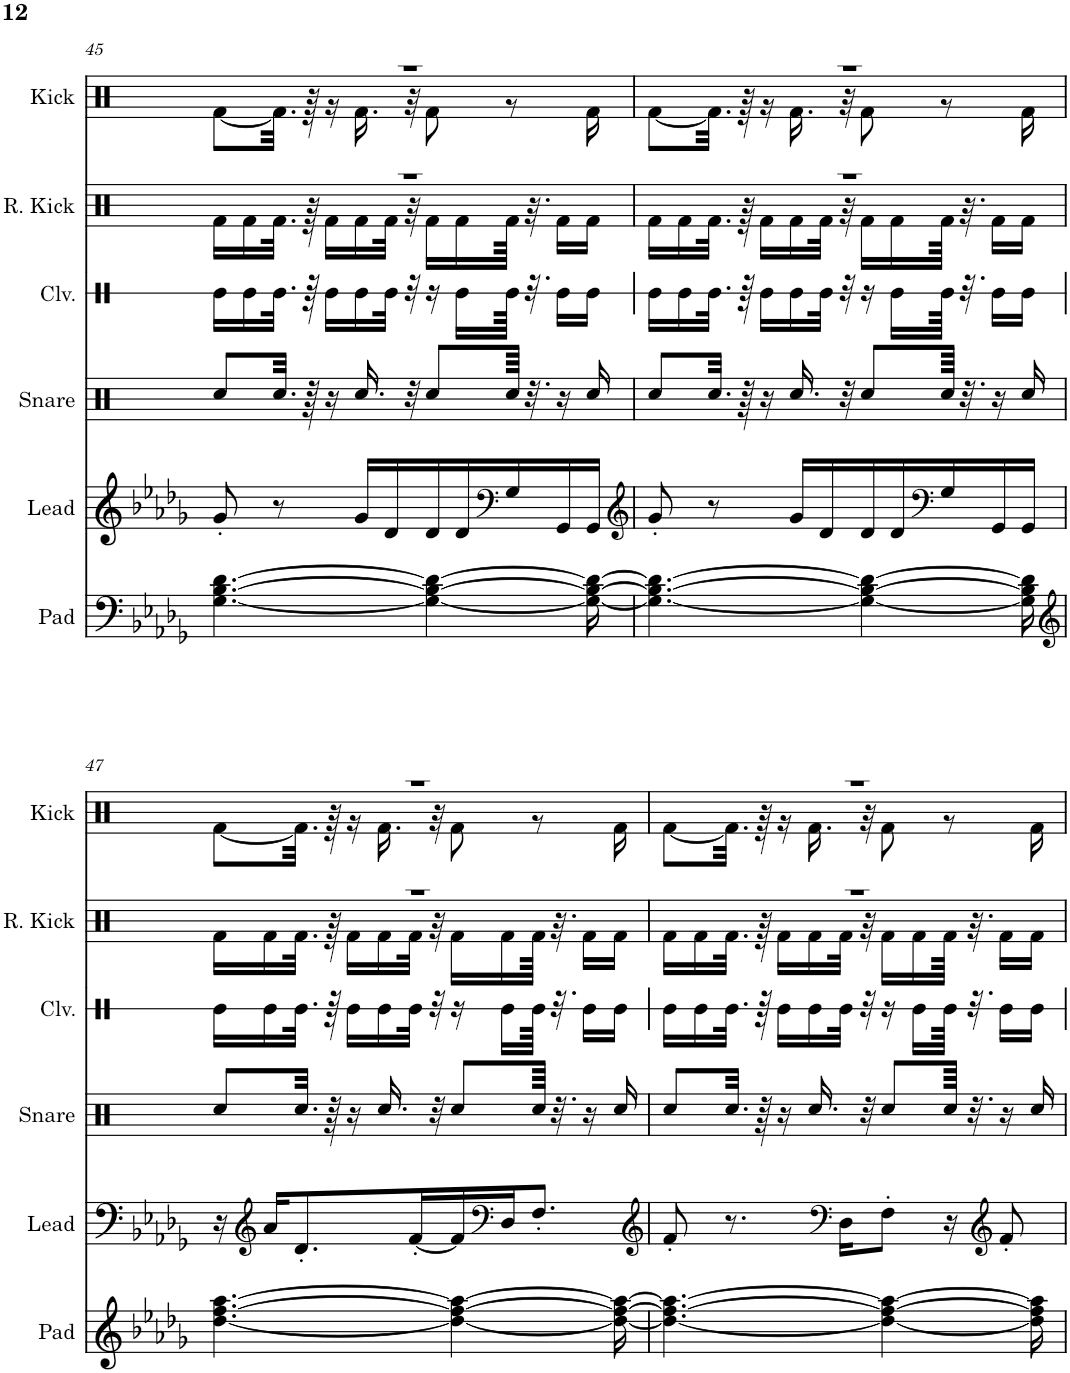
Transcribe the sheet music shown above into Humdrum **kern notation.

**kern	**kern	**kern	**kern	**kern	**kern
*part6	*part5	*part4	*part3	*part2	*part1
*staff6	*staff5	*staff4	*staff3	*staff2	*staff1
*I"Pad	*I"Lead	*I"Snare	*I"Claves	*I"Reverb Kick	*I"Kick
*I'Pad	*I'Lead	*I'Snare	*I'Clv.	*I'R. Kick	*I'Kick
!!LO:PB:g=z
*clefF4	*clefG2	*clefX	*clefX	*clefX	*clefX
*k[b-e-a-d-g-]	*k[b-e-a-d-g-]	*k[b-e-a-d-g-]	*k[b-e-a-d-g-]	*k[b-e-a-d-g-]	*k[b-e-a-d-g-]
*M11/16	*M11/16	*M11/16	*M11/16	*M11/16	*M11/16
=45	=45	=45	=45	=45	=45
*	*	*	*	*^	*^
[4.G-\ [4.B-\ [4.d-\	8g-'/	8Rcc/L	16Re\LL	16%11r	16Rf\LL	16%11r	[8Rf\L
.	.	.	16Re\	.	16Rf\	.	.
.	8r	32.Rcc/Jkk	32.Re\JJk	.	32.Rf\JJk	.	32.Rf\Jkk]
.	.	64r	64r	.	64r	.	64r
.	.	16r	16Re\LL	.	16Rf\LL	.	16r
.	16g-/LL	16.Rcc/	16Re\	.	16Rf\	.	16.Rf\
.	16d-/	.	32Re\JJk	.	32Rf\JJk	.	.
.	.	32r	32r	.	32r	.	32r
4G-\_ 4B-\_ 4d-\_	16d-/	8Rcc/L	16r	.	16Rf\LL	.	8Rf\
.	16d-/	.	16Re\LL	.	16Rf\	.	.
*	*clefF4	*	*	*	*	*	*
.	16G-/	64Rcc/Jkkk	64Re\JJkk	.	64Rf\JJkk	.	8r
.	.	32.r	32.r	.	32.r	.	.
.	16GG-/	16r	16Re\LL	.	16Rf\LL	.	.
16G-\_ 16B-\_ 16d-\_	16GG-/JJ	16Rcc/	16Re\JJ	.	16Rf\JJ	.	16Rf\
=46	=46	=46	=46	=46	=46	=46	=46
*	*clefG2	*	*	*	*	*	*
4.G-\_ 4.B-\_ 4.d-\_	8g-'/	8Rcc/L	16Re\LL	16%11r	16Rf\LL	16%11r	[8Rf\L
.	.	.	16Re\	.	16Rf\	.	.
.	8r	32.Rcc/Jkk	32.Re\JJk	.	32.Rf\JJk	.	32.Rf\Jkk]
.	.	64r	64r	.	64r	.	64r
.	.	16r	16Re\LL	.	16Rf\LL	.	16r
.	16g-/LL	16.Rcc/	16Re\	.	16Rf\	.	16.Rf\
.	16d-/	.	32Re\JJk	.	32Rf\JJk	.	.
.	.	32r	32r	.	32r	.	32r
4G-\_ 4B-\_ 4d-\_	16d-/	8Rcc/L	16r	.	16Rf\LL	.	8Rf\
.	16d-/	.	16Re\LL	.	16Rf\	.	.
*	*clefF4	*	*	*	*	*	*
.	16G-/	64Rcc/Jkkk	64Re\JJkk	.	64Rf\JJkk	.	8r
.	.	32.r	32.r	.	32.r	.	.
.	16GG-/	16r	16Re\LL	.	16Rf\LL	.	.
16G-\] 16B-\] 16d-\]	16GG-/JJ	16Rcc/	16Re\JJ	.	16Rf\JJ	.	16Rf\
!!LO:LB:g=z	!!
=47	=47	=47	=47	=47	=47	=47	=47
*clefG2	*	*	*	*	*	*	*
[4.dd-\ [4.ff\ [4.aa-\	16r	8Rcc/L	16Re\LL	16%11r	16Rf\LL	16%11r	[8Rf\L
*	*clefG2	*	*	*	*	*	*
.	16a-/KL	.	16Re\	.	16Rf\	.	.
.	8.d-'/	32.Rcc/Jkk	32.Re\JJk	.	32.Rf\JJk	.	32.Rf\Jkk]
.	.	64r	64r	.	64r	.	64r
.	.	16r	16Re\LL	.	16Rf\LL	.	16r
.	.	16.Rcc/	16Re\	.	16Rf\	.	16.Rf\
.	[16f'/L	.	32Re\JJk	.	32Rf\JJk	.	.
.	.	32r	32r	.	32r	.	32r
4dd-\_ 4ff\_ 4aa-\_	16f/]	8Rcc/L	16r	.	16Rf\LL	.	8Rf\
*	*clefF4	*	*	*	*	*	*
.	16D-/J	.	16Re\LL	.	16Rf\	.	.
.	8.F'/J	64Rcc/Jkkk	64Re\JJkk	.	64Rf\JJkk	.	8r
.	.	32.r	32.r	.	32.r	.	.
.	.	16r	16Re\LL	.	16Rf\LL	.	.
16dd-\_ 16ff\_ 16aa-\_	.	16Rcc/	16Re\JJ	.	16Rf\JJ	.	16Rf\
=48	=48	=48	=48	=48	=48	=48	=48
*	*clefG2	*	*	*	*	*	*
4.dd-\_ 4.ff\_ 4.aa-\_	8f'/	8Rcc/L	16Re\LL	16%11r	16Rf\LL	16%11r	[8Rf\L
.	.	.	16Re\	.	16Rf\	.	.
.	8.r	32.Rcc/Jkk	32.Re\JJk	.	32.Rf\JJk	.	32.Rf\Jkk]
.	.	64r	64r	.	64r	.	64r
.	.	16r	16Re\LL	.	16Rf\LL	.	16r
.	.	16.Rcc/	16Re\	.	16Rf\	.	16.Rf\
*	*clefF4	*	*	*	*	*	*
.	16D-\KL	.	32Re\JJk	.	32Rf\JJk	.	.
.	.	32r	32r	.	32r	.	32r
4dd-\_ 4ff\_ 4aa-\_	8F'\J	8Rcc/L	16r	.	16Rf\LL	.	8Rf\
.	.	.	16Re\LL	.	16Rf\	.	.
.	16r	64Rcc/Jkkk	64Re\JJkk	.	64Rf\JJkk	.	8r
.	.	32.r	32.r	.	32.r	.	.
*	*clefG2	*	*	*	*	*	*
.	8f'/	16r	16Re\LL	.	16Rf\LL	.	.
16dd-\] 16ff\] 16aa-\]	.	16Rcc/	16Re\JJ	.	16Rf\JJ	.	16Rf\
*	*	*	*	*v	*v	*	*
*	*	*	*	*	*v	*v
=	=	=	=	=	=
*-	*-	*-	*-	*-	*-
